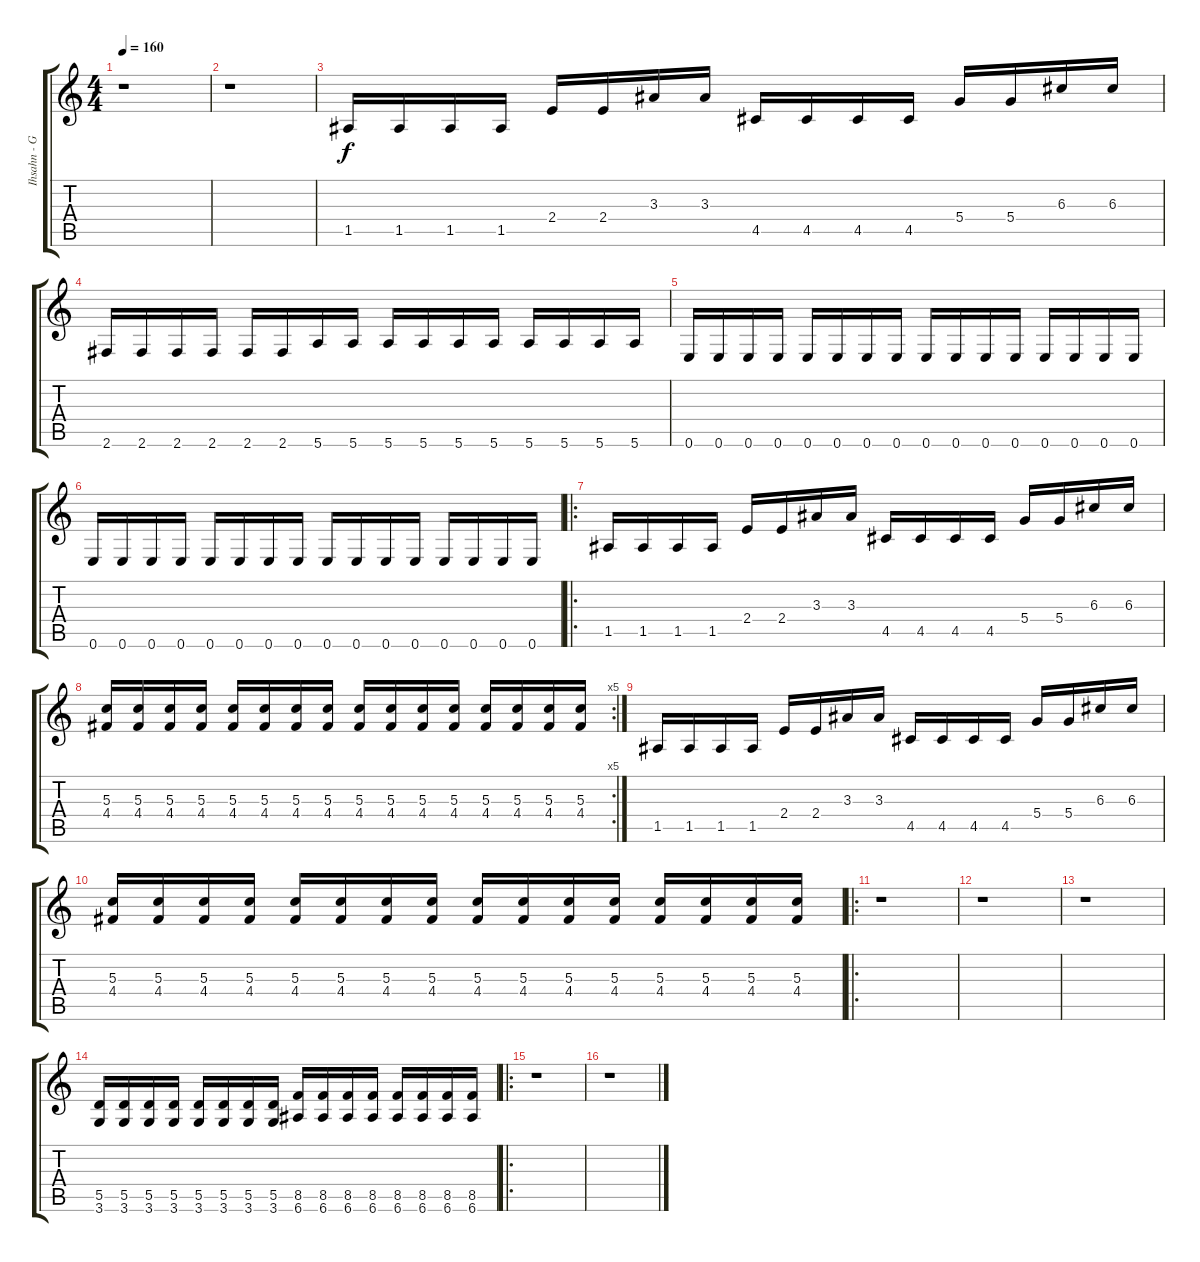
\track ("Ihsahn - Guitar" "Ihsahn - G") {instrument distortionguitar}
\staff {score tabs}
\tuning (E4 B3 G3 D3 A2 E2) {hide}
\ts (4 4)
\tempo 160
\clef g2
\ks c
r.1{dy f instrument distortionguitar} |
r.1 |
1.5.16 1.5.16 1.5.16 1.5.16 2.4.16 2.4.16 3.3.16 3.3.16 4.5.16 4.5.16 4.5.16 4.5.16 5.4.16 5.4.16 6.3.16 6.3.16 |
2.6.16 2.6.16 2.6.16 2.6.16 2.6.16 2.6.16 5.6.16 5.6.16 5.6.16 5.6.16 5.6.16 5.6.16 5.6.16 5.6.16 5.6.16 5.6.16 |
0.6.16 0.6.16 0.6.16 0.6.16 0.6.16 0.6.16 0.6.16 0.6.16 0.6.16 0.6.16 0.6.16 0.6.16 0.6.16 0.6.16 0.6.16 0.6.16 |
0.6.16 0.6.16 0.6.16 0.6.16 0.6.16 0.6.16 0.6.16 0.6.16 0.6.16 0.6.16 0.6.16 0.6.16 0.6.16 0.6.16 0.6.16 0.6.16 |
\ro
1.5.16 1.5.16 1.5.16 1.5.16 2.4.16 2.4.16 3.3.16 3.3.16 4.5.16 4.5.16 4.5.16 4.5.16 5.4.16 5.4.16 6.3.16 6.3.16 |
\rc 5
(5.3 4.4).16 (5.3 4.4).16 (5.3 4.4).16 (5.3 4.4).16 (5.3 4.4).16 (5.3 4.4).16 (5.3 4.4).16 (5.3 4.4).16 (5.3 4.4).16 (5.3 4.4).16 (5.3 4.4).16 (5.3 4.4).16 (5.3 4.4).16 (5.3 4.4).16 (5.3 4.4).16 (5.3 4.4).16 |
1.5.16 1.5.16 1.5.16 1.5.16 2.4.16 2.4.16 3.3.16 3.3.16 4.5.16 4.5.16 4.5.16 4.5.16 5.4.16 5.4.16 6.3.16 6.3.16 |
(5.3 4.4).16 (5.3 4.4).16 (5.3 4.4).16 (5.3 4.4).16 (5.3 4.4).16 (5.3 4.4).16 (5.3 4.4).16 (5.3 4.4).16 (5.3 4.4).16 (5.3 4.4).16 (5.3 4.4).16 (5.3 4.4).16 (5.3 4.4).16 (5.3 4.4).16 (5.3 4.4).16 (5.3 4.4).16 |
\ro
r.1 |
r.1 |
r.1 |
(5.5 3.6).16 (5.5 3.6).16 (5.5 3.6).16 (5.5 3.6).16 (5.5 3.6).16 (5.5 3.6).16 (5.5 3.6).16 (5.5 3.6).16 (8.5 6.6).16 (8.5 6.6).16 (8.5 6.6).16 (8.5 6.6).16 (8.5 6.6).16 (8.5 6.6).16 (8.5 6.6).16 (8.5 6.6).16 |
\ro
r.1 |
r.1
